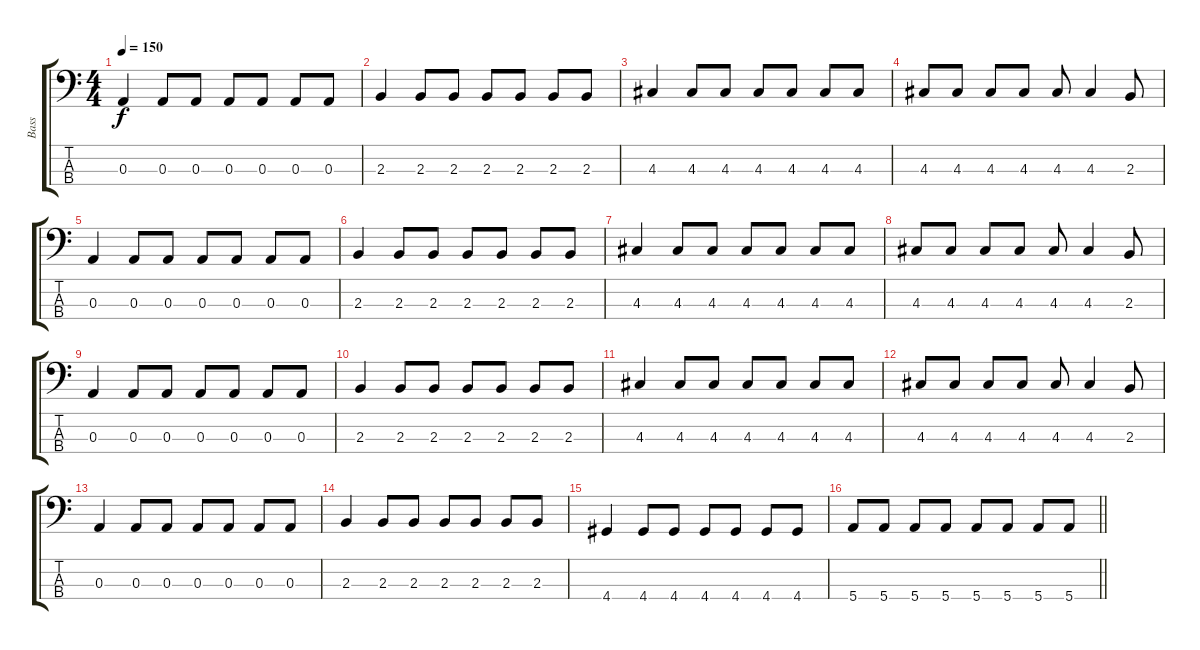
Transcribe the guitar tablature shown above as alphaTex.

\track ("Bass" "Bass") {instrument electricbassfinger}
\staff {score tabs}
\tuning (G2 D2 A1 E1) {hide}
\ts (4 4)
\tempo 150
\clef f4
\ks c
0.3.4{dy f} 0.3.8 0.3.8 0.3.8 0.3.8 0.3.8 0.3.8 |
2.3.4 2.3.8 2.3.8 2.3.8 2.3.8 2.3.8 2.3.8 |
4.3.4 4.3.8 4.3.8 4.3.8 4.3.8 4.3.8 4.3.8 |
4.3.8 4.3.8 4.3.8 4.3.8 4.3.8 4.3.4 2.3.8 |
0.3.4 0.3.8 0.3.8 0.3.8 0.3.8 0.3.8 0.3.8 |
2.3.4 2.3.8 2.3.8 2.3.8 2.3.8 2.3.8 2.3.8 |
4.3.4 4.3.8 4.3.8 4.3.8 4.3.8 4.3.8 4.3.8 |
4.3.8 4.3.8 4.3.8 4.3.8 4.3.8 4.3.4 2.3.8 |
0.3.4 0.3.8 0.3.8 0.3.8 0.3.8 0.3.8 0.3.8 |
2.3.4 2.3.8 2.3.8 2.3.8 2.3.8 2.3.8 2.3.8 |
4.3.4 4.3.8 4.3.8 4.3.8 4.3.8 4.3.8 4.3.8 |
4.3.8 4.3.8 4.3.8 4.3.8 4.3.8 4.3.4 2.3.8 |
0.3.4 0.3.8 0.3.8 0.3.8 0.3.8 0.3.8 0.3.8 |
2.3.4 2.3.8 2.3.8 2.3.8 2.3.8 2.3.8 2.3.8 |
4.4.4 4.4.8 4.4.8 4.4.8 4.4.8 4.4.8 4.4.8 |
\barLineRight lightlight
5.4.8 5.4.8 5.4.8 5.4.8 5.4.8 5.4.8 5.4.8 5.4.8
